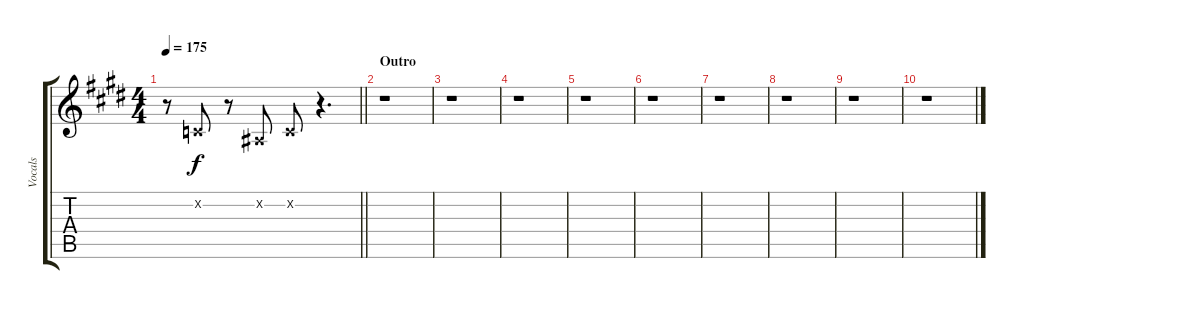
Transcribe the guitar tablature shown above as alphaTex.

\track ("Vocals" "Vocals") {instrument lead2sawtooth}
\staff {score tabs}
\tuning (Eb4 Bb3 Gb3 Db3 Ab2 Eb2) {hide}
\ts (4 4)
\tempo 175
\clef g2
\barLineRight lightlight
\ks e
r.8{dy f} 2.2{x}.8 r.8 0.2{x}.8 2.2{x}.8 r.4{d} |
\section ("" "Outro")
r.1 |
r.1 |
r.1 |
r.1 |
r.1 |
r.1 |
r.1 |
r.1 |
r.1
